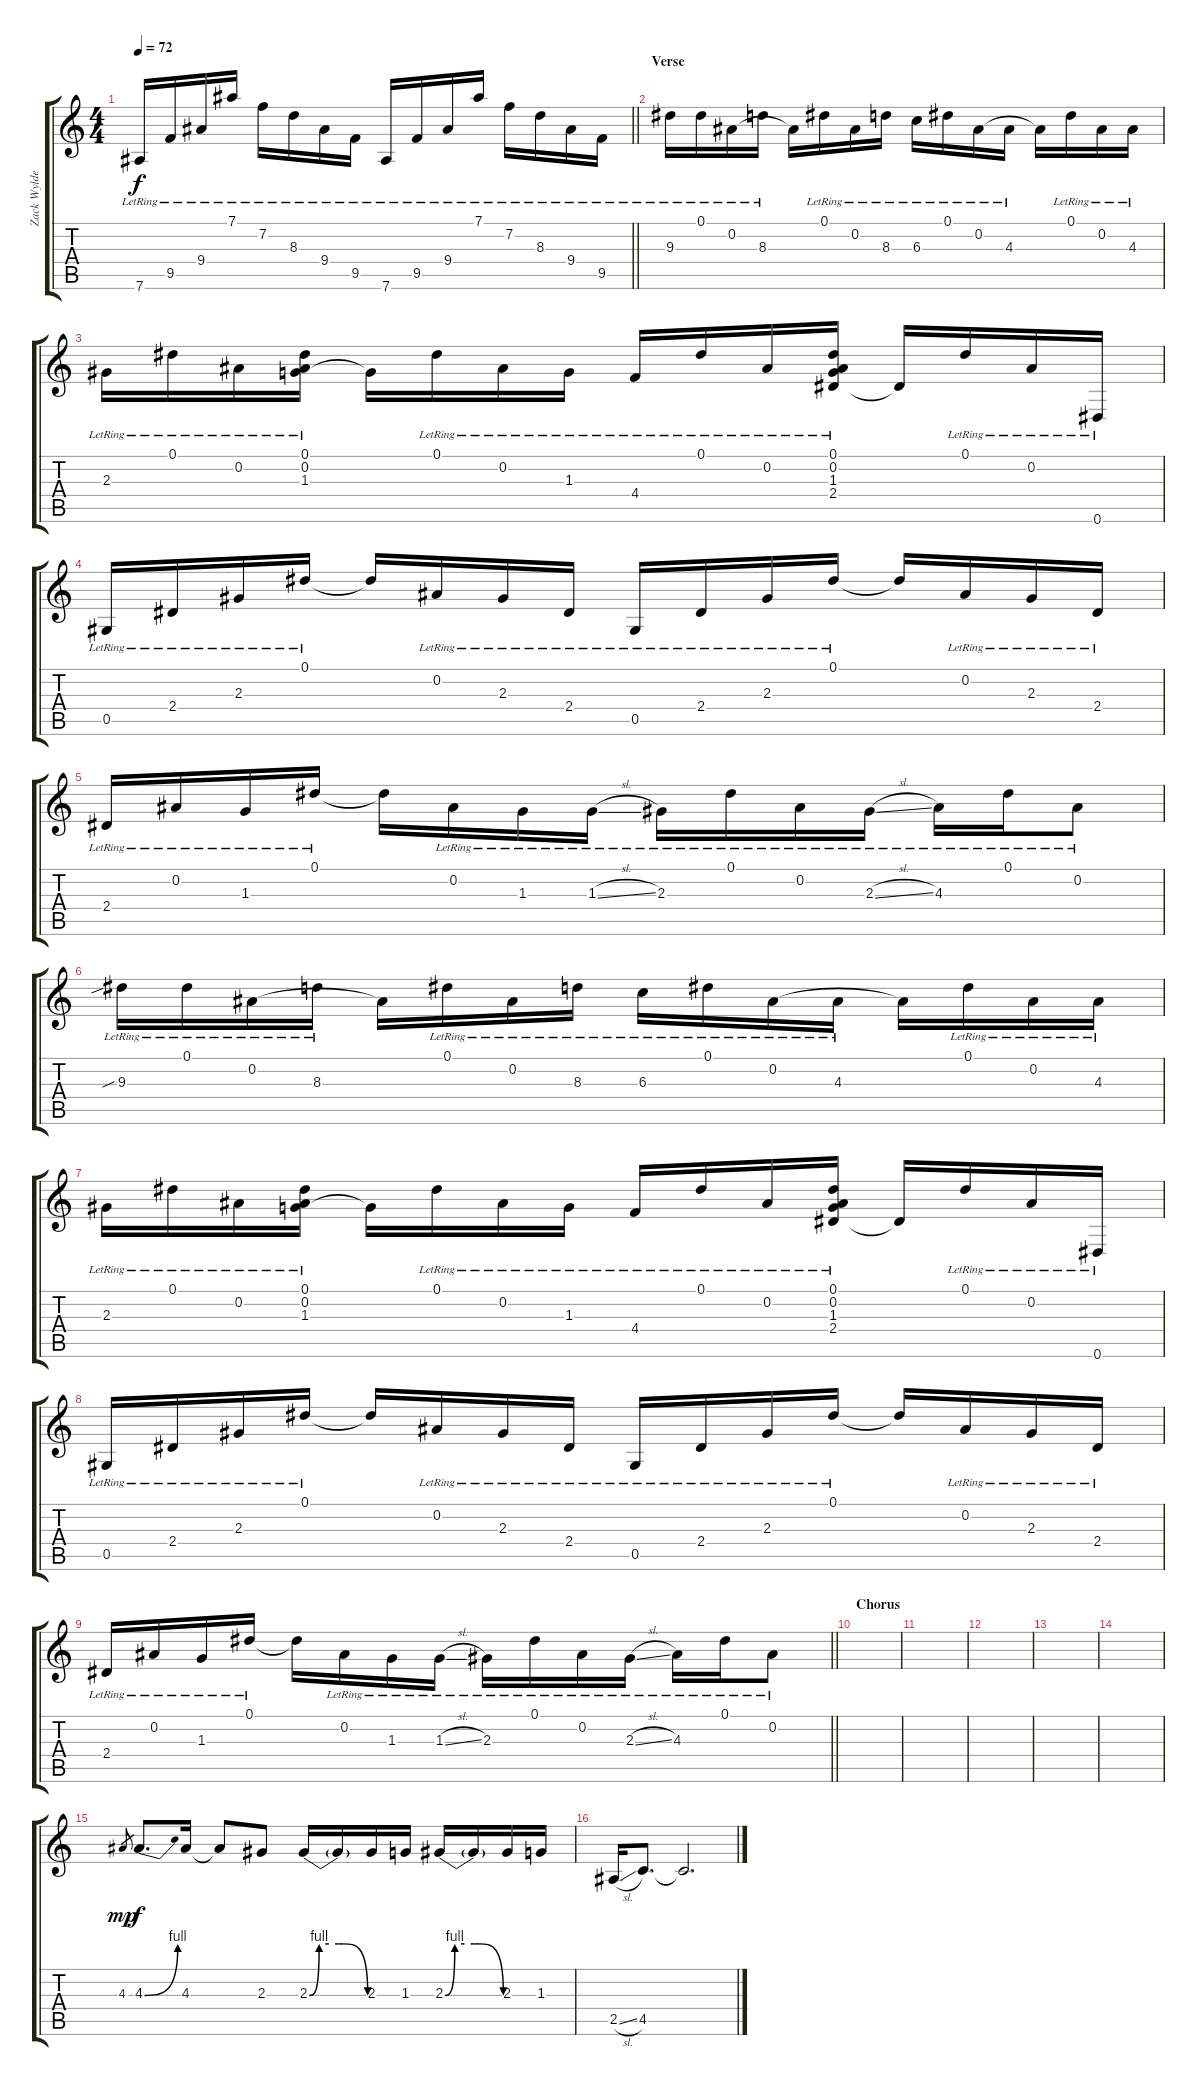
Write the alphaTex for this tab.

\track ("Zack Wylde" "Zack Wylde") {instrument acousticguitarsteel}
\staff {score tabs}
\tuning (Eb4 Bb3 Gb3 Db3 Ab2 Eb2) {hide}
\ts (4 4)
\tempo 72
\clef g2
\barLineRight lightlight
\ks c
7.6{lr}.16{dy f} 9.5{lr}.16 9.4{lr}.16 7.1{lr}.16 7.2{lr}.16 8.3{lr}.16 9.4{lr}.16 9.5{lr}.16 7.6{lr}.16 9.5{lr}.16 9.4{lr}.16 7.1{lr}.16 7.2{lr}.16 8.3{lr}.16 9.4{lr}.16 9.5{lr}.16 |
\section ("" "Verse")
9.3{lr}.16 0.1{lr}.16 0.2{lr}.16 8.3{lr}.16 0.2{t}.16 0.1{lr}.16 0.2{lr}.16 8.3{lr}.16 6.3{lr}.16 0.1{lr}.16 0.2{lr}.16 4.3{lr}.16 0.2{t}.16 0.1{lr}.16 0.2{lr}.16 4.3{lr}.16 |
2.3{lr}.16 0.1{lr}.16 0.2{lr}.16 (0.1{lr} 0.2{lr} 1.3{lr}).16 1.3{t}.16 0.1{lr}.16 0.2{lr}.16 1.3{lr}.16 4.4{lr}.16 0.1{lr}.16 0.2{lr}.16 (0.1{lr} 0.2{lr} 1.3{lr} 2.4{lr}).16 2.4{t}.16 0.1{lr}.16 0.2{lr}.16 0.6{lr}.16 |
0.5{lr}.16 2.4{lr}.16 2.3{lr}.16 0.1{lr}.16 0.1{t}.16 0.2{lr}.16 2.3{lr}.16 2.4{lr}.16 0.5{lr}.16 2.4{lr}.16 2.3{lr}.16 0.1{lr}.16 0.1{t}.16 0.2{lr}.16 2.3{lr}.16 2.4{lr}.16 |
2.4{lr}.16 0.2{lr}.16 1.3{lr}.16 0.1{lr}.16 0.1{t}.16 0.2{lr}.16 1.3{lr}.16 1.3{sl lr}.16 2.3{lr}.16 0.1{lr}.16 0.2{lr}.16 2.3{sl lr}.16 4.3{lr}.16 0.1{lr}.16 0.2{lr}.8 |
9.3{sib lr}.16 0.1{lr}.16 0.2{lr}.16 8.3{lr}.16 0.2{t}.16 0.1{lr}.16 0.2{lr}.16 8.3{lr}.16 6.3{lr}.16 0.1{lr}.16 0.2{lr}.16 4.3{lr}.16 0.2{t}.16 0.1{lr}.16 0.2{lr}.16 4.3{lr}.16 |
2.3{lr}.16 0.1{lr}.16 0.2{lr}.16 (0.1{lr} 0.2{lr} 1.3{lr}).16 1.3{t}.16 0.1{lr}.16 0.2{lr}.16 1.3{lr}.16 4.4{lr}.16 0.1{lr}.16 0.2{lr}.16 (0.1{lr} 0.2{lr} 1.3{lr} 2.4{lr}).16 2.4{t}.16 0.1{lr}.16 0.2{lr}.16 0.6{lr}.16 |
0.5{lr}.16 2.4{lr}.16 2.3{lr}.16 0.1{lr}.16 0.1{t}.16 0.2{lr}.16 2.3{lr}.16 2.4{lr}.16 0.5{lr}.16 2.4{lr}.16 2.3{lr}.16 0.1{lr}.16 0.1{t}.16 0.2{lr}.16 2.3{lr}.16 2.4{lr}.16 |
\barLineRight lightlight
2.4{lr}.16 0.2{lr}.16 1.3{lr}.16 0.1{lr}.16 0.1{t}.16 0.2{lr}.16 1.3{lr}.16 1.3{sl lr}.16 2.3{lr}.16 0.1{lr}.16 0.2{lr}.16 2.3{sl lr}.16 4.3{lr}.16 0.1{lr}.16 0.2{lr}.8 |
\section ("" "Chorus")
|
|
|
|
|
4.3.8{gr dy mp} 4.3{be (bend 0 0 60 4)}.8{d dy f volume 10 instrument overdrivenguitar} 4.3.16 4.3{t}.8 2.3.8 2.3{be (custom 0 0 10 4 20 4 30 4 35 4 60 0)}.16 2.3{t}.16 2.3.16 1.3.16 2.3{be (custom 0 0 10 4 20 4 30 4 35 4 60 0)}.16 2.3{t}.16 2.3.16 1.3.16 |
2.5{sl}.16 4.5.8{d} 4.5{t}.2{d}
